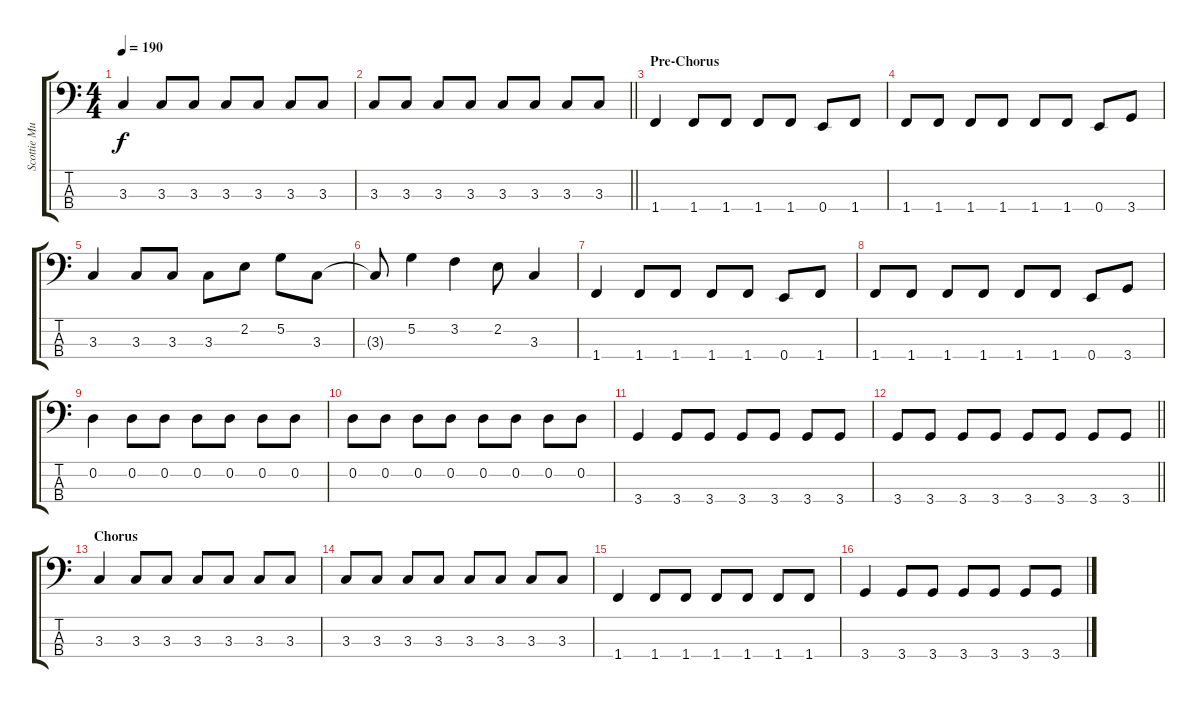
\track ("Scottie Murphy - Bass" "Scottie Mu") {instrument electricbasspick}
\staff {score tabs}
\tuning (G2 D2 A1 E1) {hide}
\ts (4 4)
\tempo 190
\clef f4
\ks c
3.3.4{dy f} 3.3.8 3.3.8 3.3.8 3.3.8 3.3.8 3.3.8 |
\barLineRight lightlight
3.3.8 3.3.8 3.3.8 3.3.8 3.3.8 3.3.8 3.3.8 3.3.8 |
\section ("" "Pre-Chorus")
1.4.4 1.4.8 1.4.8 1.4.8 1.4.8 0.4.8 1.4.8 |
1.4.8 1.4.8 1.4.8 1.4.8 1.4.8 1.4.8 0.4.8 3.4.8 |
3.3.4 3.3.8 3.3.8 3.3.8 2.2.8 5.2.8 3.3.8 |
3.3{t}.8 5.2.4 3.2.4 2.2.8 3.3.4 |
1.4.4 1.4.8 1.4.8 1.4.8 1.4.8 0.4.8 1.4.8 |
1.4.8 1.4.8 1.4.8 1.4.8 1.4.8 1.4.8 0.4.8 3.4.8 |
0.2.4 0.2.8 0.2.8 0.2.8 0.2.8 0.2.8 0.2.8 |
0.2.8 0.2.8 0.2.8 0.2.8 0.2.8 0.2.8 0.2.8 0.2.8 |
3.4.4 3.4.8 3.4.8 3.4.8 3.4.8 3.4.8 3.4.8 |
\barLineRight lightlight
3.4.8 3.4.8 3.4.8 3.4.8 3.4.8 3.4.8 3.4.8 3.4.8 |
\section ("" "Chorus")
3.3.4 3.3.8 3.3.8 3.3.8 3.3.8 3.3.8 3.3.8 |
3.3.8 3.3.8 3.3.8 3.3.8 3.3.8 3.3.8 3.3.8 3.3.8 |
1.4.4 1.4.8 1.4.8 1.4.8 1.4.8 1.4.8 1.4.8 |
3.4.4 3.4.8 3.4.8 3.4.8 3.4.8 3.4.8 3.4.8
